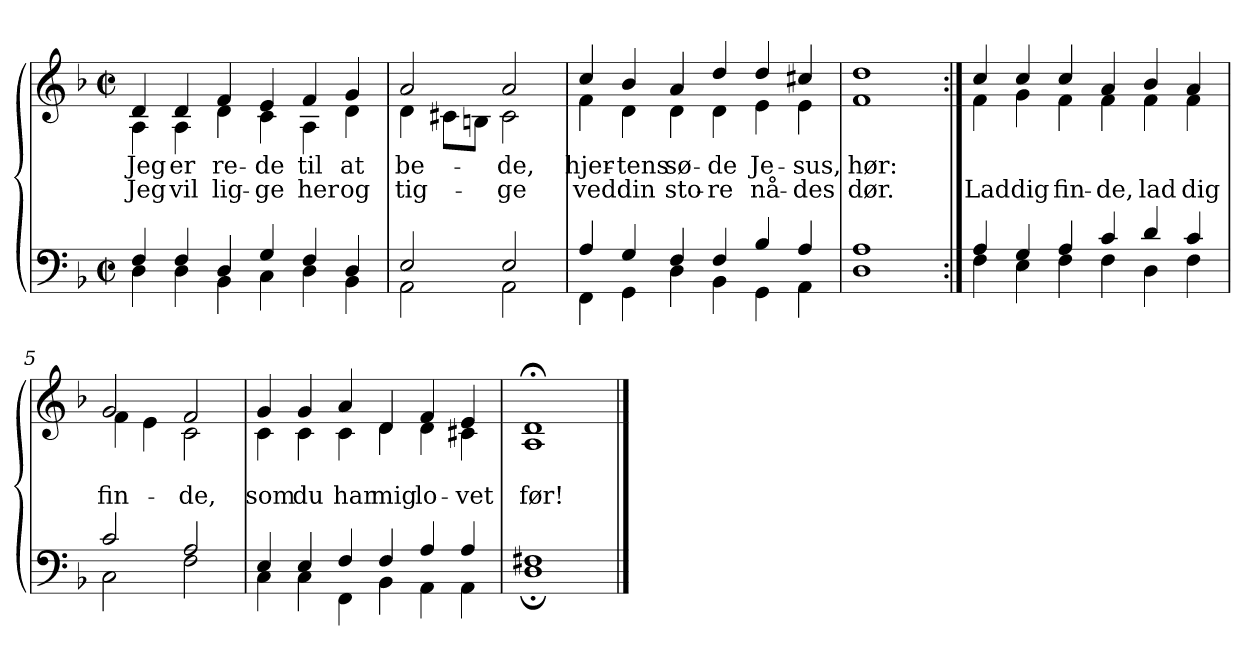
**kern	**kern	**text	**text
*part2	*part1	*part1	*part1
*staff2	*staff1	*staff1	*staff1
*clefF4	*clefG2	*	*
*k[b-]	*k[b-]	*	*
*d:	*d:	*	*
*M2/2	*M2/2	*	*
*met(c|)	*met(c|)	*	*
=	=	=	=
*^	*	*	*
!	!	!	!LO:LY:a	!LO:LY:a
*	*	*^	*	*
4F/	4D\	4d/	4A\	Jeg	Jeg
!	!	!	!	!LO:LY:a	!LO:LY:a
4F/	4D\	4d/	4A\	er	vil
!	!	!	!	!LO:LY:a	!LO:LY:a
4D/	4BB-\	4f/	4d\	re-	lig-
!	!	!	!	!LO:LY:a	!LO:LY:a
4G/	4C\	4e/	4c\	-de	-ge
!	!	!	!	!LO:LY:a	!LO:LY:a
4F/	4D\	4f/	4A\	til	her
!	!	!	!	!LO:LY:a	!LO:LY:a
4D/	4BB-\	4g/	4d\	at	og
=1X	=1X	=1X	=1X	=1X	=1X
!	!	!	!	!LO:LY:a	!LO:LY:a
2E/	2AA\	2a/	4d\	be-	tig-
.	.	.	8c#X\L	.	.
.	.	.	8Bn\J	.	.
!	!	!	!	!LO:LY:a	!LO:LY:a
2E/	2AA\	2a/	2c#\	-de,	-ge
=2X	=2X	=2X	=2X	=2X	=2X
!	!	!	!	!LO:LY:a	!LO:LY:a
4A/	4FF\	4cc/	4f\	hjer-	ved
!	!	!	!	!LO:LY:a	!LO:LY:a
4G/	4GG\	4b-/	4d\	-tens	din
!	!	!	!	!LO:LY:a	!LO:LY:a
4F/	4D\	4a/	4d\	sø-	sto-
!	!	!	!	!LO:LY:a	!LO:LY:a
4F/	4BB-\	4dd/	4d\	-de	-re
!	!	!	!	!LO:LY:a	!LO:LY:a
4B-/	4GG\	4dd/	4e\	Je-	nå-
!	!	!	!	!LO:LY:a	!LO:LY:a
4A/	4AA\	4cc#X/	4e\	-sus,	-des
=3X	=3X	=3X	=3X	=3X	=3X
!	!	!	!	!LO:LY:a	!LO:LY:a
1A	1D	1dd	1f	hør:	dør.
=4X:|!	=4X:|!	=4X:|!	=4X:|!	=4X:|!	=4X:|!
!	!	!	!	!	!LO:LY:a
4A/	4F\	4cc/	4f\	.	Lad
!	!	!	!	!	!LO:LY:a
4G/	4E\	4cc/	4g\	.	dig
!	!	!	!	!	!LO:LY:a
4A/	4F\	4cc/	4f\	.	fin-
!	!	!	!	!	!LO:LY:a
4c/	4F\	4a/	4f\	.	-de,
!	!	!	!	!	!LO:LY:a
4d/	4D\	4b-/	4f\	.	lad
!	!	!	!	!	!LO:LY:a
4c/	4F\	4a/	4f\	.	dig
=5X	=5X	=5X	=5X	=5X	=5X
!	!	!	!	!	!LO:LY:a
2c/	2C\	2g/	4f\	.	fin-
.	.	.	4e\	.	.
!	!	!	!	!	!LO:LY:a
2A/	2F\	2f/	2c\	.	-de,
=6X	=6X	=6X	=6X	=6X	=6X
!	!	!	!	!	!LO:LY:a
4E/	4C\	4g/	4c\	.	som
!	!	!	!	!	!LO:LY:a
4E/	4C\	4g/	4c\	.	du
!	!	!	!	!	!LO:LY:a
4F/	4FF\	4a/	4c\	.	har
!	!	!	!	!	!LO:LY:a
4F/	4BB-\	4d/	4d\	.	mig
!	!	!	!	!	!LO:LY:a
4A/	4AA\	4f/	4d\	.	lo-
!	!	!	!	!	!LO:LY:a
4A/	4AA\	4e/	4c#X\	.	-vet
=7X	=7X	=7X	=7X	=7X	=7X
!	!	!	!	!	!LO:LY:a
1F#X	1D;	1d;<	1A	.	før!
*v	*v	*	*	*	*
*	*v	*v	*	*
==	==	==	==
*-	*-	*-	*-
